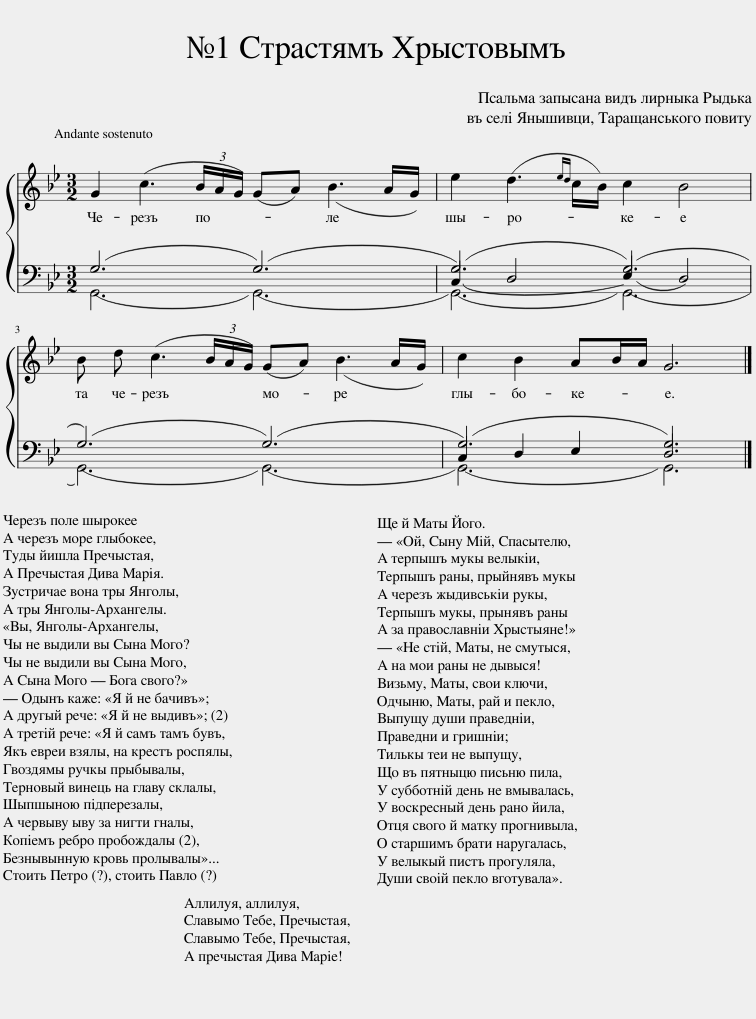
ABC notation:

X:1
%%score { 1 | ( 2 3 4 ) }
L:1/8
M:3/2
I:linebreak $
K:Bb
V:1 treble
V:2 bass
V:3 bass
V:4 bass
V:1
 G2 (c3 (3B/A/G/) (GA) (B3 A/G/) | e2 (d3{ed} c/B/) c2 B4 |$ B d (c3 (3B/A/G/) (GA) (B3 A/G/) | c2 B2 AB/A/ G6 |] %4
V:2
 (G,6 (G,6) | (G,6) (G,6) |$ (G,6) (G,6) | (G,6) G,6) |] %4
V:3
 (G,,6 (G,,6) | (G,,6) (G,,6) |$ (G,,6) (G,,6) | (G,,6) G,,6) |] %4
V:4
 x12 | C,2 D,4 (E,2 D,4) |$ x12 | C,2 D,2 E,2 D,6 |] %4
